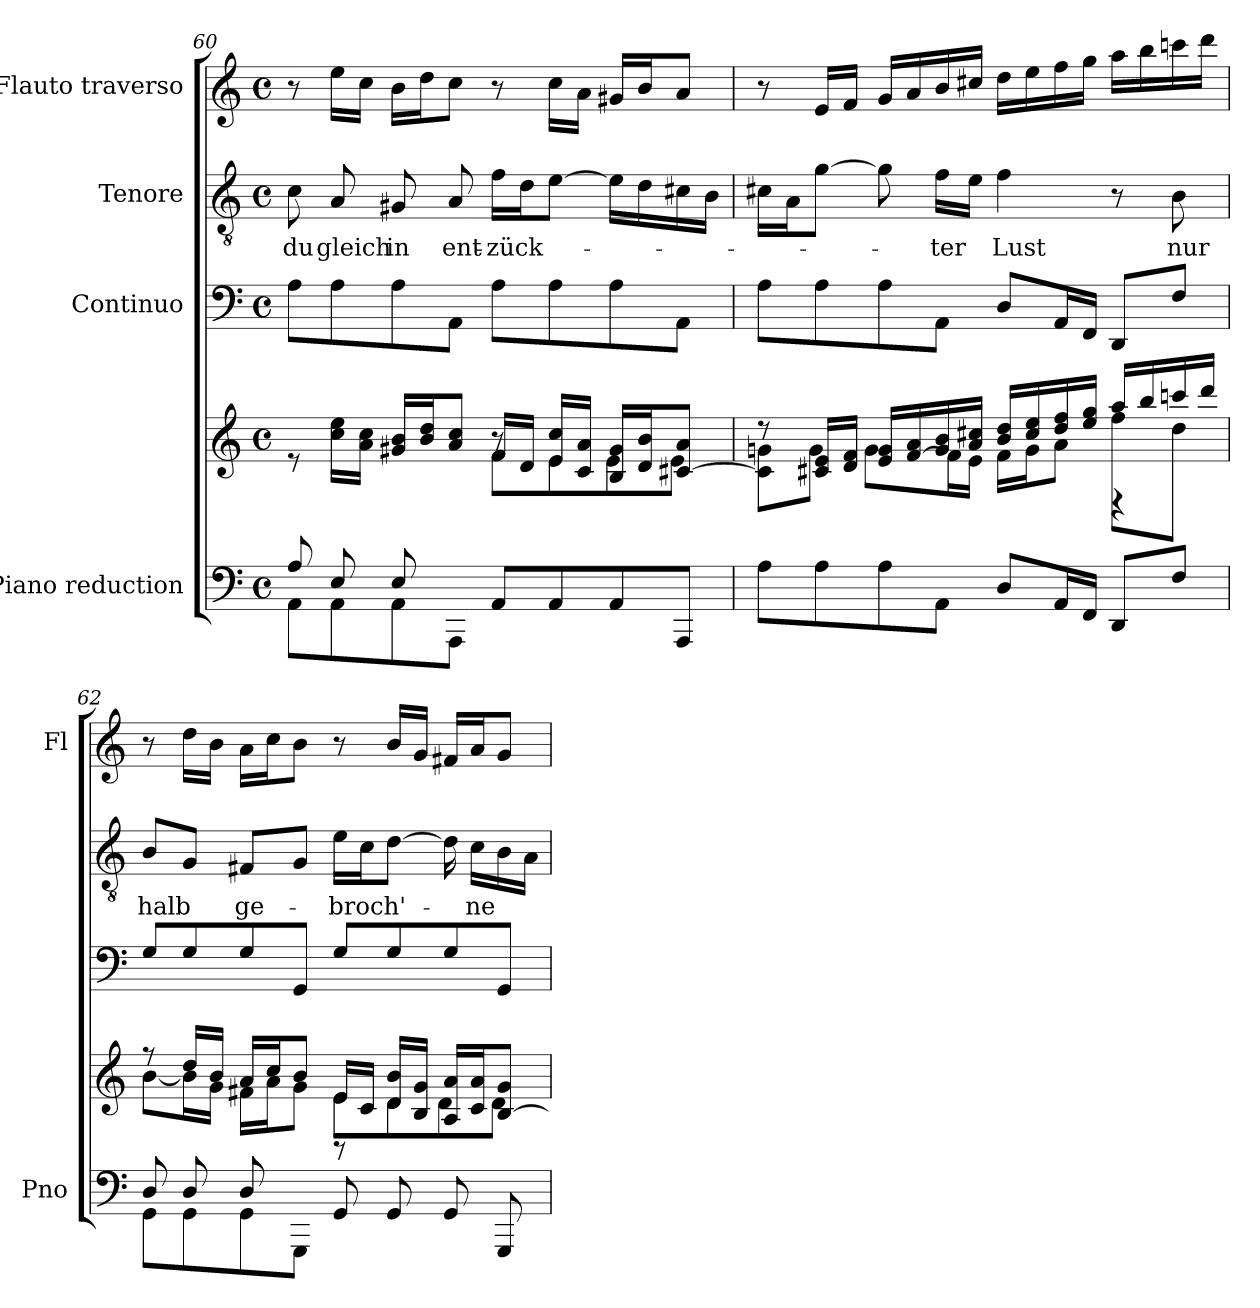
**kern	**kern	**kern	**kern	**text	**kern
*part4	*part4	*part3	*part2	*part2	*part1
*staff5	*staff4	*staff3	*staff2	*staff2	*staff1
*I"Piano reduction	*	*I"Continuo	*I"Tenore	*	*I"Flauto traverso
*I'Pno	*	*	*	*	*I'Fl
*clefF4	*clefG2	*clefF4	*clefGv2	*	*clefG2
*k[]	*k[]	*k[]	*k[]	*	*k[]
*M4/4	*M4/4	*M4/4	*M4/4	*	*M4/4
*met(c)	*met(c)	*met(c)	*met(c)	*	*met(c)
=60	=60	=60	=60	=60	=60
*^	*^	*	*	*	*
*	*	*	*^	*	*	*	*
!	!	!	!	!	!	!	!LO:LY:b	!
8A/L	8AA\L	8re	4.ryy	2ryy	8A\L	8c\	du	8r
!	!	!	!	!	!	!	!LO:LY:b	!
8E/	8AA\	16cc\ 16ee\LL	.	.	8A\	8A/	gleich	16ee\LL
.	.	16a\ 16cc\JJ	.	.	.	.	.	16cc\JJ
!	!	!	!	!	!	!	!LO:LY:b	!
8E/	8AA\	16g#X/ 16b/LL	.	.	8A\	8G#X/	in	16b\LL
.	.	16b/ 16dd/J	.	.	.	.	.	16dd\J
!	!	!	!	!	!	!	!LO:LY:b	!
2ryy	8AAA\J	8a/ 8cc/J	8e\J	.	8AA\J	8A/	ent-	8cc\J
!	!	!	!	!	!	!	!LO:LY:b	!
.	8AA/L	8r	8f\L	16f/LL	8A\L	16f\LL	-zück-	8r
.	.	.	.	16d/JJ	.	16d\J	.	.
.	8AA/	16e/ 16cc/LL	8e\	8ryy	8A\	[8e\J	.	16cc\LL
.	.	16c/ 16a/JJ	.	.	.	.	.	16a\JJ
.	8AA/	16B/ 16g#/LL	8e\	4ryy	8A\	16e\LL]	.	16g#X/LL
.	.	16d/ 16b/J	.	.	.	16d\	.	16b/J
8ryy	8AAA/J	[8c#X/ 8a/J	8e\J	.	8AA\J	16c#X\	.	8a/J
.	.	.	.	.	.	16B\JJ	.	.
*v	*v	*	*	*	*	*	*	*
!!LO:LB:g=z
=61	=61	=61	=61	=61	=61	=61	=61
8A\L	8r	8c#\] 8gn\L	2ryy	8A\L	16c#X\LL	.	8r
.	.	.	.	.	16A\J	.	.
8A\	16c#X/ 16e/LL	8g\J	.	8A\	[8g\J	.	16e/LL
.	16d/ 16f/JJ	.	.	.	.	.	16f/JJ
8A\	16e/ 16g/LL	8g\L	.	8A\	8g\]	.	16g/LL
.	[16f/ 16a/	.	.	.	.	.	16a/
!	!	!	!	!	!	!LO:LY:b	!
8AA\J	16g/ 16b/	16f\L]	.	8AA\J	16f\LL	-ter	16b/
.	16a/ 16cc#X/JJ	16e\JJ	.	.	16e\JJ	.	16cc#X/JJ
!	!	!	!	!	!	!LO:LY:b	!
8D/L	16b/ 16dd/LL	16f\LL	4ryy	8D/L	4f\	Lust	16dd\LL
.	16cc#/ 16ee/	16g\J	.	.	.	.	16ee\
16AA/L	16dd/ 16ff/	8a\J	.	16AA/L	.	.	16ff\
16FF/JJ	16ee/ 16gg/JJ	.	.	16FF/JJ	.	.	16gg\JJ
8DD/L	16aa/LL	8ff\L	4rD	8DD/L	8r	.	16aa\LL
.	16bb/	.	.	.	.	.	16bb\
!	!	!	!	!	!	!LO:LY:b	!
8F/J	16cccn/	8dd\J	.	8F/J	8B\	nur	16cccn\
.	16ddd/JJ	.	.	.	.	.	16ddd\JJ
=62	=62	=62	=62	=62	=62	=62	=62
*^	*	*	*	*	*	*	*
!	!	!	!	!	!	!	!LO:LY:b	!
8D/L	8GG\L	8r	[8b\L	4.ryy	8G/L	8B/L	halb	8r
8D/	8GG\	16dd/LL	16b\L]	.	8G/	8G/J	.	16dd\LL
.	.	16b/JJ	16g\JJ	.	.	.	.	16b\JJ
!	!	!	!	!	!	!	!LO:LY:b	!
8D/	8GG\	16a/LL	16f#X\LL	.	8G/	8F#X/L	ge-	16a\LL
.	.	16cc/J	16a\J	.	.	.	.	16cc\J
8ryy	8GGG\J	8b/J	8g\J	8d\J	8GG/J	8G/J	.	8b\J
!	!	!	!	!	!	!	!LO:LY:b	!
8GG/L	8re	16e/LL	8e\L	2ryy	8G/L	16e\LL	-broch'-	8r
.	.	16c/JJ	.	.	.	16c\J	.	.
8GG/	8ryy	16d/ 16b/LL	8d\	.	8G/	[8d\J	.	16b/LL
.	.	16B/ 16g/JJ	.	.	.	.	.	16g/JJ
8GG/	4ryy	16A/ 16a/LL	8d\	.	8G/	16d\]	.	16f#X/LL
!	!	!	!	!	!	!	!LO:LY:b	!
.	.	16c/ 16a/J	.	.	.	16c\LL	-ne	16a/J
8GGG/J	.	[8B/ 8g/J	8d\J	.	8GG/J	16B\	.	8g/J
.	.	.	.	.	.	16A\JJ	.	.
*v	*v	*	*	*	*	*	*	*
*	*v	*v	*v	*	*	*	*
=	=	=	=	=	=
*-	*-	*-	*-	*-	*-
